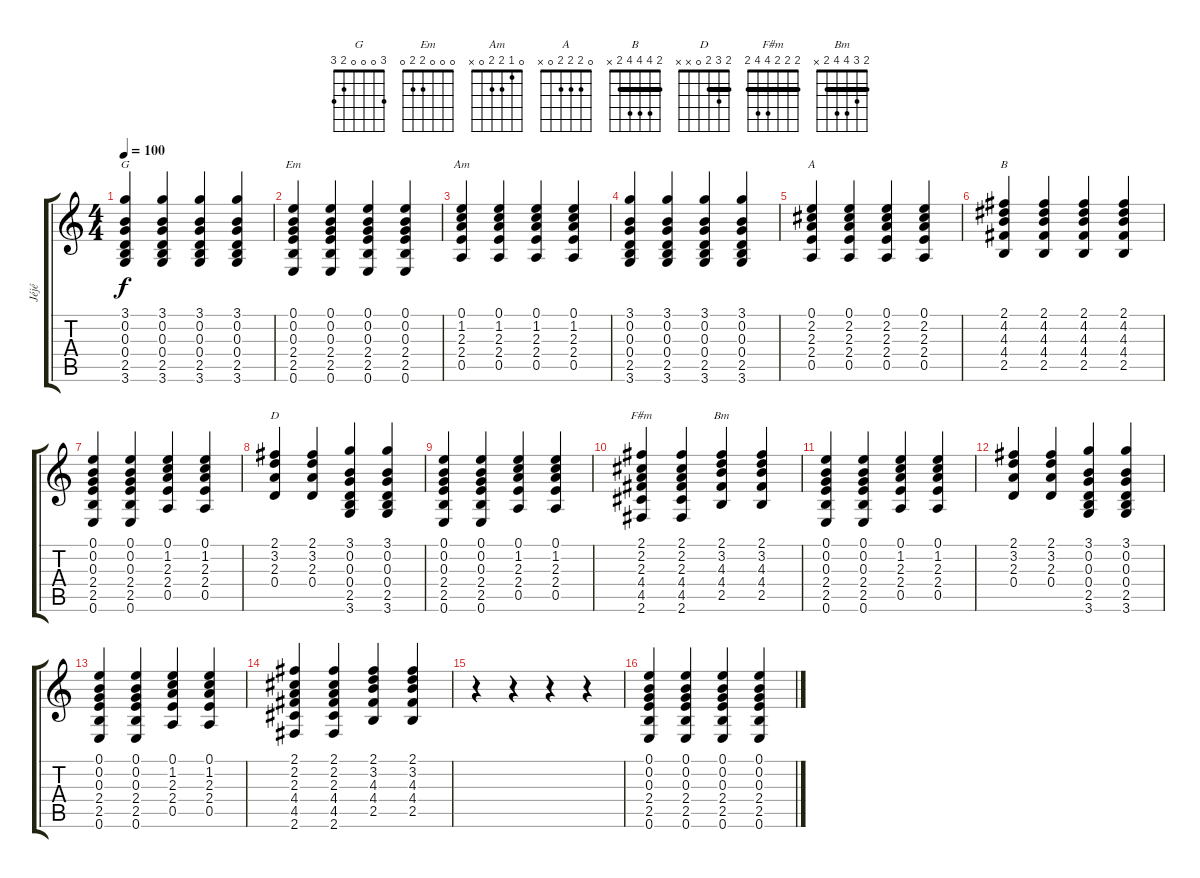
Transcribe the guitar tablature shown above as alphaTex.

\track ("Jéjé" "Jéjé") {instrument acousticguitarsteel}
\staff {score tabs}
\tuning (E4 B3 G3 D3 A2 E2) {hide}
\chord ("G" 3 0 0 0 2 3)
\chord ("Em" 0 0 0 2 2 0)
\chord ("Am" 0 1 2 2 0 x)
\chord ("A" 0 2 2 2 0 x)
\chord ("B" 2 4 4 4 2 x) {barre 2}
\chord ("D" 2 3 2 0 x x) {barre 2}
\chord ("F#m" 2 2 2 4 4 2) {barre 2}
\chord ("Bm" 2 3 4 4 2 x) {barre 2}
\ts (4 4)
\tempo 100
\clef g2
\ks c
(3.1 0.2 0.3 0.4 2.5 3.6).4{ch "G" dy f} (3.1 0.2 0.3 0.4 2.5 3.6).4 (3.1 0.2 0.3 0.4 2.5 3.6).4 (3.1 0.2 0.3 0.4 2.5 3.6).4 |
(0.1 0.2 0.3 2.4 2.5 0.6).4{ch "Em"} (0.1 0.2 0.3 2.4 2.5 0.6).4 (0.1 0.2 0.3 2.4 2.5 0.6).4 (0.1 0.2 0.3 2.4 2.5 0.6).4 |
(0.1 1.2 2.3 2.4 0.5).4{ch "Am"} (0.1 1.2 2.3 2.4 0.5).4 (0.1 1.2 2.3 2.4 0.5).4 (0.1 1.2 2.3 2.4 0.5).4 |
(3.1 0.2 0.3 0.4 2.5 3.6).4 (3.1 0.2 0.3 0.4 2.5 3.6).4 (3.1 0.2 0.3 0.4 2.5 3.6).4 (3.1 0.2 0.3 0.4 2.5 3.6).4 |
(0.1 2.2 2.3 2.4 0.5).4{ch "A"} (0.1 2.2 2.3 2.4 0.5).4 (0.1 2.2 2.3 2.4 0.5).4 (0.1 2.2 2.3 2.4 0.5).4 |
(2.1 4.2 4.3 4.4 2.5).4{ch "B"} (2.1 4.2 4.3 4.4 2.5).4 (2.1 4.2 4.3 4.4 2.5).4 (2.1 4.2 4.3 4.4 2.5).4 |
(0.1 0.2 0.3 2.4 2.5 0.6).4 (0.1 0.2 0.3 2.4 2.5 0.6).4 (0.1 1.2 2.3 2.4 0.5).4 (0.1 1.2 2.3 2.4 0.5).4 |
(2.1 3.2 2.3 0.4).4{ch "D"} (2.1 3.2 2.3 0.4).4 (3.1 0.2 0.3 0.4 2.5 3.6).4 (3.1 0.2 0.3 0.4 2.5 3.6).4 |
(0.1 0.2 0.3 2.4 2.5 0.6).4 (0.1 0.2 0.3 2.4 2.5 0.6).4 (0.1 1.2 2.3 2.4 0.5).4 (0.1 1.2 2.3 2.4 0.5).4 |
(2.1 2.2 2.3 4.4 4.5 2.6).4{ch "F#m"} (2.1 2.2 2.3 4.4 4.5 2.6).4 (2.1 3.2 4.3 4.4 2.5).4{ch "Bm"} (2.1 3.2 4.3 4.4 2.5).4 |
(0.1 0.2 0.3 2.4 2.5 0.6).4 (0.1 0.2 0.3 2.4 2.5 0.6).4 (0.1 1.2 2.3 2.4 0.5).4 (0.1 1.2 2.3 2.4 0.5).4 |
(2.1 3.2 2.3 0.4).4 (2.1 3.2 2.3 0.4).4 (3.1 0.2 0.3 0.4 2.5 3.6).4 (3.1 0.2 0.3 0.4 2.5 3.6).4 |
(0.1 0.2 0.3 2.4 2.5 0.6).4 (0.1 0.2 0.3 2.4 2.5 0.6).4 (0.1 1.2 2.3 2.4 0.5).4 (0.1 1.2 2.3 2.4 0.5).4 |
(2.1 2.2 2.3 4.4 4.5 2.6).4 (2.1 2.2 2.3 4.4 4.5 2.6).4 (2.1 3.2 4.3 4.4 2.5).4 (2.1 3.2 4.3 4.4 2.5).4 |
r.4 r.4 r.4 r.4 |
(0.1 0.2 0.3 2.4 2.5 0.6).4 (0.1 0.2 0.3 2.4 2.5 0.6).4 (0.1 0.2 0.3 2.4 2.5 0.6).4 (0.1 0.2 0.3 2.4 2.5 0.6).4
